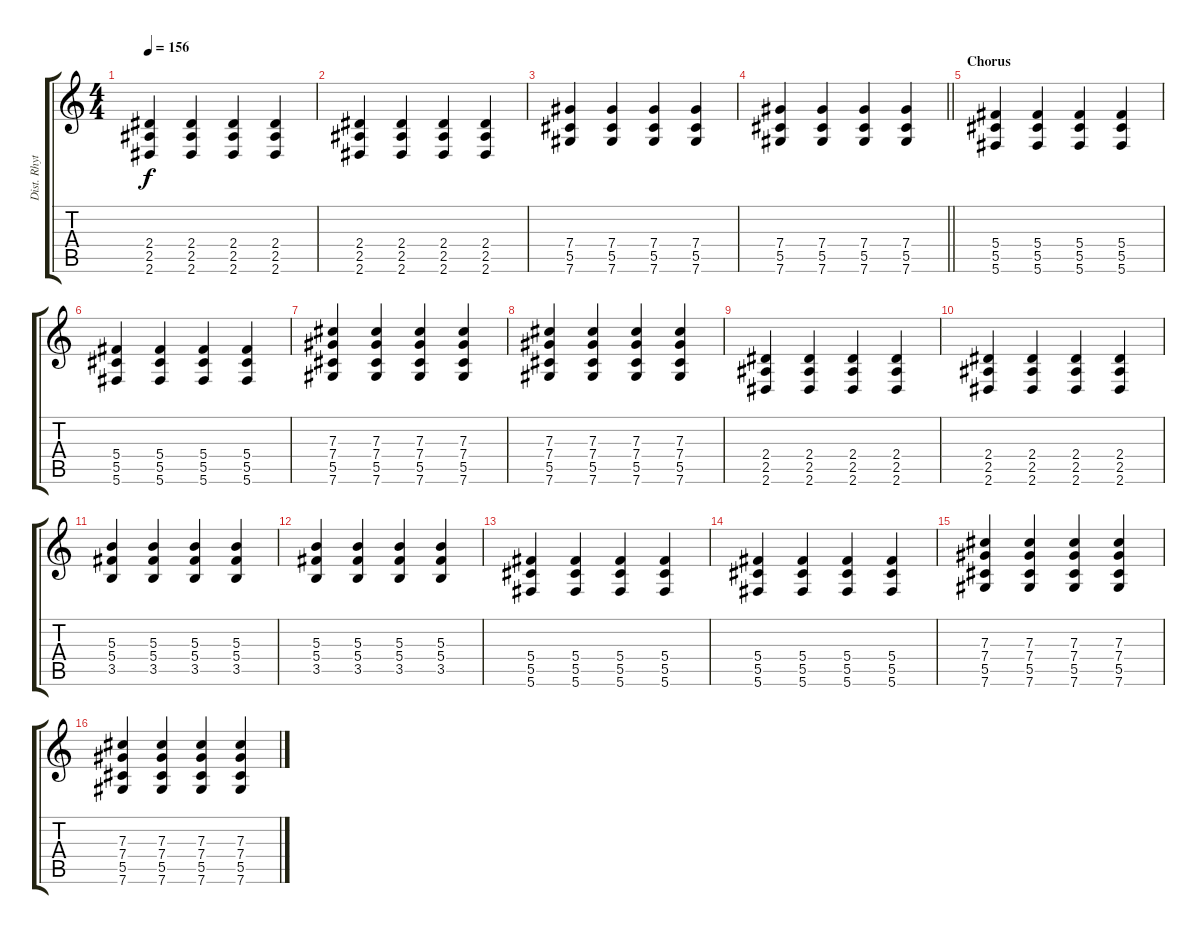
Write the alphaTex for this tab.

\track ("Dist. Rhytm Guitar [R]" "Dist. Rhyt") {instrument distortionguitar}
\staff {score tabs}
\tuning (Eb4 Bb3 Gb3 Db3 Ab2 Db2) {hide}
\ts (4 4)
\tempo 156
\clef g2
\ks c
(2.4 2.5 2.6).4{dy f} (2.4 2.5 2.6).4 (2.4 2.5 2.6).4 (2.4 2.5 2.6).4 |
(2.4 2.5 2.6).4 (2.4 2.5 2.6).4 (2.4 2.5 2.6).4 (2.4 2.5 2.6).4 |
(7.4 5.5 7.6).4 (7.4 5.5 7.6).4 (7.4 5.5 7.6).4 (7.4 5.5 7.6).4 |
\barLineRight lightlight
(7.4 5.5 7.6).4 (7.4 5.5 7.6).4 (7.4 5.5 7.6).4 (7.4 5.5 7.6).4 |
\section ("" "Chorus")
(5.4 5.5 5.6).4 (5.4 5.5 5.6).4 (5.4 5.5 5.6).4 (5.4 5.5 5.6).4 |
(5.4 5.5 5.6).4 (5.4 5.5 5.6).4 (5.4 5.5 5.6).4 (5.4 5.5 5.6).4 |
(7.3 7.4 5.5 7.6).4 (7.3 7.4 5.5 7.6).4 (7.3 7.4 5.5 7.6).4 (7.3 7.4 5.5 7.6).4 |
(7.3 7.4 5.5 7.6).4 (7.3 7.4 5.5 7.6).4 (7.3 7.4 5.5 7.6).4 (7.3 7.4 5.5 7.6).4 |
(2.4 2.5 2.6).4 (2.4 2.5 2.6).4 (2.4 2.5 2.6).4 (2.4 2.5 2.6).4 |
(2.4 2.5 2.6).4 (2.4 2.5 2.6).4 (2.4 2.5 2.6).4 (2.4 2.5 2.6).4 |
(5.3 5.4 3.5).4 (5.3 5.4 3.5).4 (5.3 5.4 3.5).4 (5.3 5.4 3.5).4 |
(5.3 5.4 3.5).4 (5.3 5.4 3.5).4 (5.3 5.4 3.5).4 (5.3 5.4 3.5).4 |
(5.4 5.5 5.6).4 (5.4 5.5 5.6).4 (5.4 5.5 5.6).4 (5.4 5.5 5.6).4 |
(5.4 5.5 5.6).4 (5.4 5.5 5.6).4 (5.4 5.5 5.6).4 (5.4 5.5 5.6).4 |
(7.3 7.4 5.5 7.6).4 (7.3 7.4 5.5 7.6).4 (7.3 7.4 5.5 7.6).4 (7.3 7.4 5.5 7.6).4 |
(7.3 7.4 5.5 7.6).4 (7.3 7.4 5.5 7.6).4 (7.3 7.4 5.5 7.6).4 (7.3 7.4 5.5 7.6).4
